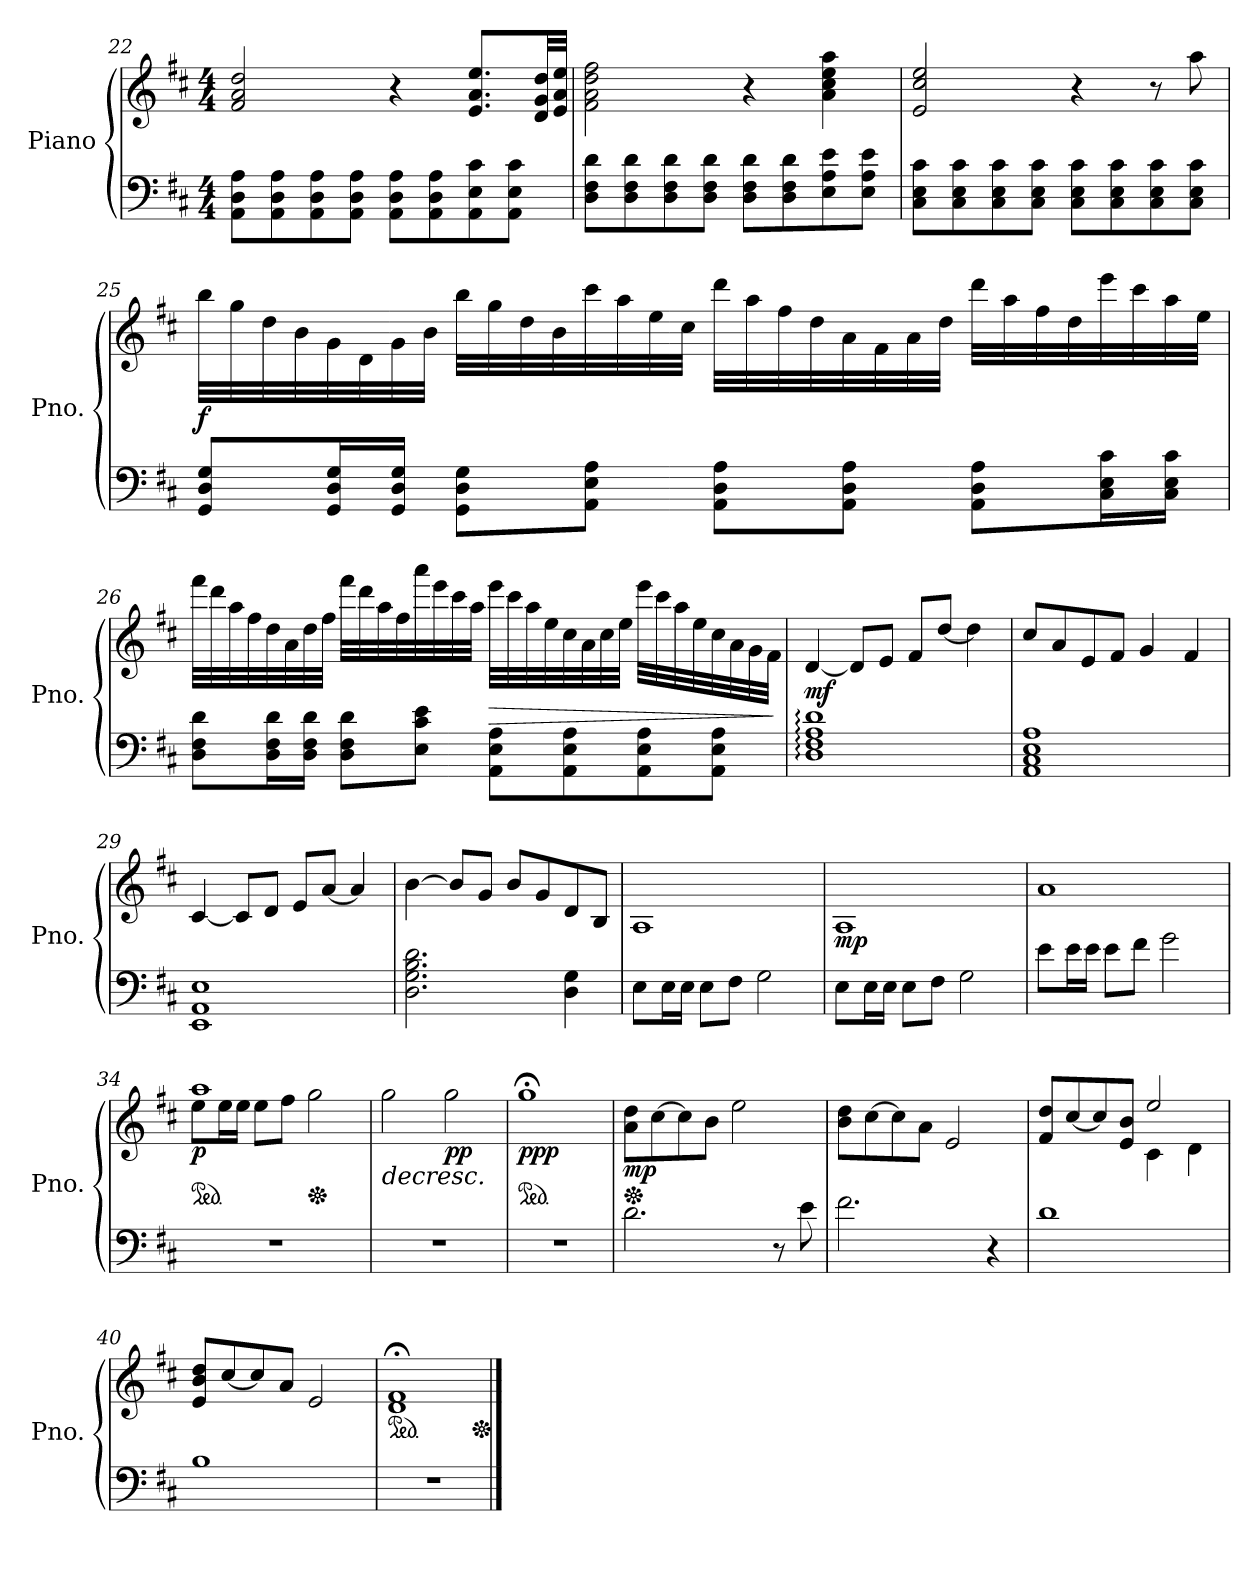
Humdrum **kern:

**kern	**kern	**dynam
*part1	*part1	*part1
*staff2	*staff1	*staff1/2
*I"Piano	*	*
*I'Pno.	*	*
!!LO:LB:g=z
*clefF4	*clefG2	*
*k[f#c#]	*k[f#c#]	*
*M4/4	*M4/4	*
=22	=22	=22
8AA\ 8D\ 8A\L	2f#/ 2a/ 2dd/	.
8AA\ 8D\ 8A\	.	.
8AA\ 8D\ 8A\	.	.
8AA\ 8D\ 8A\J	.	.
8AA\ 8D\ 8A\L	4r	.
8AA\ 8D\ 8A\	.	.
8AA\ 8E\ 8c#\	8.e/ 8.a/ 8.ee/L	.
8AA\ 8E\ 8c#\J	.	.
.	32d/ 32g/ 32dd/LL	.
.	32e/ 32a/ 32ee/JJJ	.
=23	=23	=23
8D\ 8F#\ 8d\L	2f#\ 2a\ 2dd\ 2ff#\	.
8D\ 8F#\ 8d\	.	.
8D\ 8F#\ 8d\	.	.
8D\ 8F#\ 8d\J	.	.
8D\ 8F#\ 8d\L	4r	.
8D\ 8F#\ 8d\	.	.
8E\ 8A\ 8e\	4a\ 4cc#\ 4ee\ 4aa\	.
8E\ 8A\ 8e\J	.	.
=24	=24	=24
8C#\ 8E\ 8c#\L	2e/ 2cc#/ 2ee/	.
8C#\ 8E\ 8c#\	.	.
8C#\ 8E\ 8c#\	.	.
8C#\ 8E\ 8c#\J	.	.
8C#\ 8E\ 8c#\L	4r	.
8C#\ 8E\ 8c#\	.	.
8C#\ 8E\ 8c#\	8r	.
8C#\ 8E\ 8c#\J	8aa\	.
!!LO:PB:g=z
=25	=25	=25
!	!	!LO:DY:b
8GG/ 8D/ 8G/L	32bb\LLL	f
.	32gg\	.
.	32dd\	.
.	32b\	.
16GG/ 16D/ 16G/L	32g\	.
.	32d\	.
16GG/ 16D/ 16G/JJ	32g\	.
.	32b\JJJ	.
8GG\ 8D\ 8G\L	32bb\LLL	.
.	32gg\	.
.	32dd\	.
.	32b\	.
8AA\ 8E\ 8A\J	32ccc#\	.
.	32aa\	.
.	32ee\	.
.	32cc#\JJJ	.
8AA\ 8D\ 8A\L	32ddd\LLL	.
.	32aa\	.
.	32ff#\	.
.	32dd\	.
8AA\ 8D\ 8A\J	32a\	.
.	32f#\	.
.	32a\	.
.	32dd\JJJ	.
8AA\ 8D\ 8A\L	32ddd\LLL	.
.	32aa\	.
.	32ff#\	.
.	32dd\	.
16C#\ 16E\ 16c#\L	32eee\	.
.	32ccc#\	.
16C#\ 16E\ 16c#\JJ	32aa\	.
.	32ee\JJJ	.
!!LO:LB:g=z
=26	=26	=26
8D\ 8F#\ 8d\L	32fff#\LLL	.
.	32ddd\	.
.	32aa\	.
.	32ff#\	.
16D\ 16F#\ 16d\L	32dd\	.
.	32a\	.
16D\ 16F#\ 16d\JJ	32dd\	.
.	32ff#\JJJ	.
8D\ 8F#\ 8d\L	32fff#\LLL	.
.	32ddd\	.
.	32aa\	.
.	32ff#\	.
8E\ 8c#\ 8e\J	32aaa\	.
.	32eee\	.
.	32ccc#\	.
.	32aa\JJJ	.
!	!	!LO:HP:b
8AA\ 8E\ 8A\L	32eee\LLL	>
.	32ccc#\	.
.	32aa\	.
.	32ee\	.
8AA\ 8E\ 8A\	32cc#\	.
.	32a\	.
.	32cc#\	.
.	32ee\JJJ	.
8AA\ 8E\ 8A\	32eee\LLL	.
.	32ccc#\	.
.	32aa\	.
.	32ee\	.
8AA\ 8E\ 8A\J	32cc#\	.
.	32a\	.
.	32g\	.
.	32f#\JJJ	.
.	.	]
=27	=27	=27
!	!	!LO:DY:b
1D: 1F#: 1A: 1d:	[4d/	mf
.	8d/L]	.
.	8e/J	.
.	8f#/L	.
.	[8dd/J	.
.	4dd\]	.
!!LO:LB:g=z
=28	=28	=28
1AA 1C# 1E 1A	8cc#/L	.
.	8a/	.
.	8e/	.
.	8f#/J	.
.	4g/	.
.	4f#/	.
=29	=29	=29
1EE 1AA 1E	[4c#/	.
.	8c#/L]	.
.	8d/J	.
.	8e/L	.
.	[8a/J	.
.	4a/]	.
=30	=30	=30
2.D\ 2.G\ 2.B\ 2.d\	[4b\	.
.	8b/L]	.
.	8g/J	.
.	8b/L	.
.	8g/	.
4D\ 4G\	8d/	.
.	8B/J	.
=31	=31	=31
8E\L	1A	.
16E\L	.	.
16E\JJ	.	.
8E\L	.	.
8F#\J	.	.
2G\	.	.
=32	=32	=32
!	!	!LO:DY:b
8E\L	1A	mp
16E\L	.	.
16E\JJ	.	.
8E\L	.	.
8F#\J	.	.
2G\	.	.
=33	=33	=33
8e\L	1a	.
16e\L	.	.
16e\JJ	.	.
8e\L	.	.
8f#\J	.	.
2g\	.	.
!!LO:LB:g=z
=34	=34	=34
*	*ped	*
*	*^	*
!	!	!	!LO:DY:b
1r	1aa	8ee\L	p
.	.	16ee\L	.
.	.	16ee\JJ	.
.	.	8ee\L	.
.	.	8ff#\J	.
*	*Xped	*	*
.	.	2gg\	.
=35	=35	=35	=35
!	!	!	!LO:HP:b
*	*v	*v	*
1r	2gg\	>
!	!	!LO:DY:b
.	2gg\	pp
.	.	]
=36	=36	=36
*	*ped	*
!	!	!LO:DY:b
1r	1gg;<	ppp
=37	=37	=37
*	*Xped	*
!	!	!LO:DY:b
2.d\	8a\ 8dd\L	mp
.	[8cc#\	.
.	8cc#\]	.
.	8b\J	.
.	2ee\	.
8r	.	.
8e\	.	.
=38	=38	=38
2.f#\	8b\ 8dd\L	.
.	[8cc#\	.
.	8cc#\]	.
.	8a\J	.
.	2e/	.
4r	.	.
=39	=39	=39
*	*^	*
1d	8f#/ 8dd/L	2ryy	.
.	[8cc#/	.	.
.	8cc#/]	.	.
.	8e/ 8b/J	.	.
.	2ee/	4c#\	.
.	.	4d\	.
*	*v	*v	*
=40	=40	=40
1B	8e/ 8b/ 8dd/L	.
.	[8cc#/	.
.	8cc#/]	.
.	8a/J	.
.	2e/	.
=41	=41	=41
*	*ped	*
1r	1d;< 1f#;<	.
*	*Xped	*
==	==	==
*-	*-	*-
